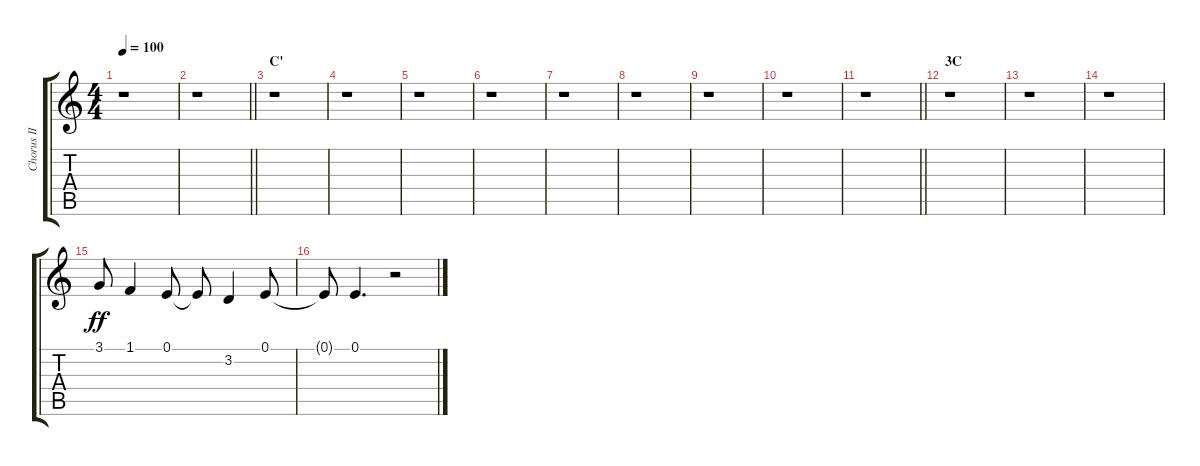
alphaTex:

\track ("Chorus II" "Chorus II") {instrument voiceoohs}
\staff {score tabs}
\tuning (E4 B3 G3 D3 A2 E2) {hide}
\ts (4 4)
\tempo 100
\clef g2
\ks c
r.1{dy ff} |
\barLineRight lightlight
r.1 |
\section ("" "C'")
r.1 |
r.1 |
r.1 |
r.1 |
r.1 |
r.1 |
r.1 |
r.1 |
\barLineRight lightlight
r.1 |
\section ("" "3C")
r.1 |
r.1 |
r.1 |
3.1.8 1.1.4 0.1.8 0.1{t}.8 3.2.4 0.1.8 |
0.1{t}.8 0.1.4{d} r.2
